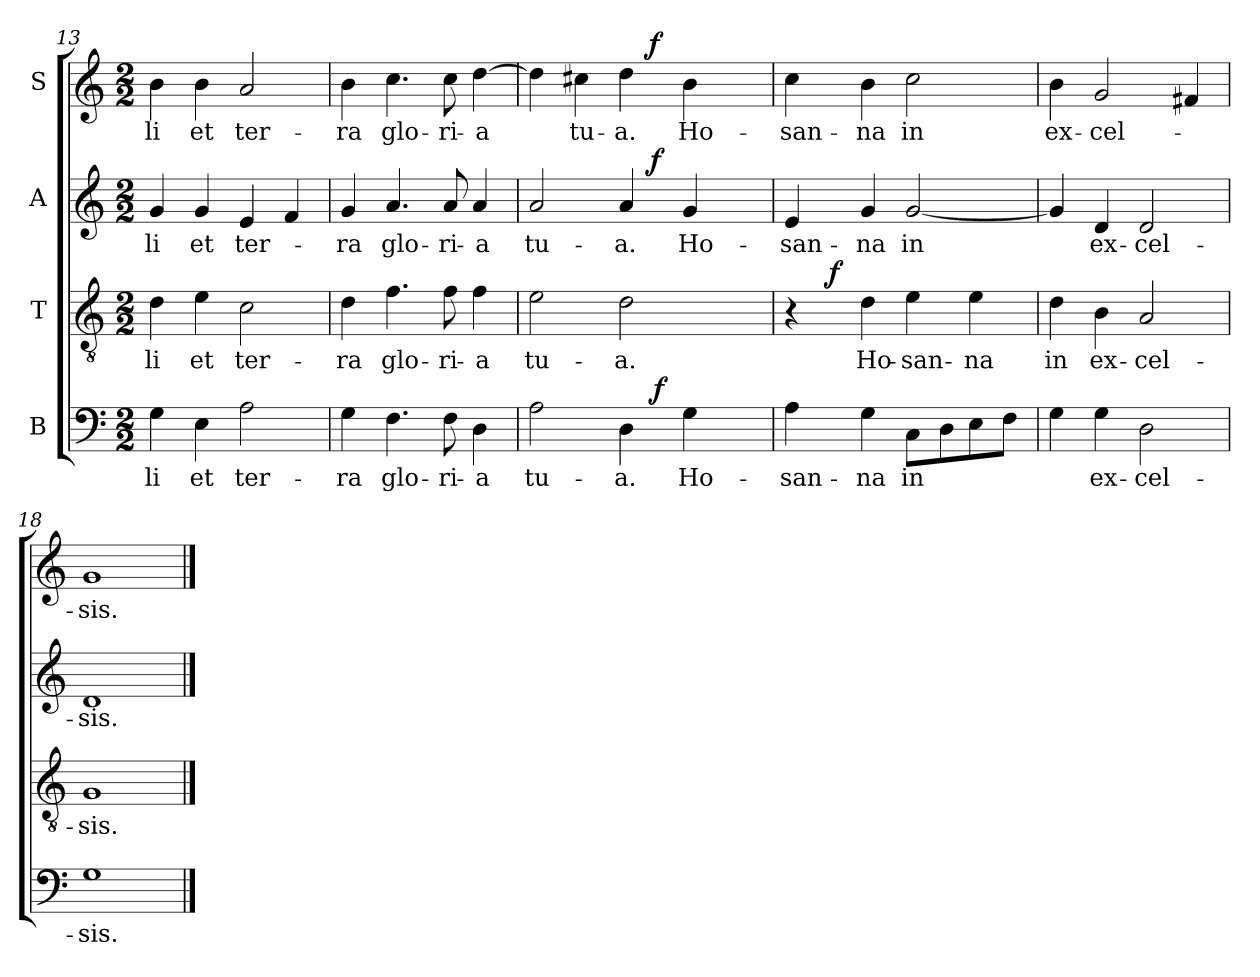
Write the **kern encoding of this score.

**kern	**text	**dynam	**kern	**text	**dynam	**kern	**text	**dynam	**kern	**text	**dynam
*part4	*part4	*part4	*part3	*part3	*part3	*part2	*part2	*part2	*part1	*part1	*part1
*staff4	*staff4	*staff4	*staff3	*staff3	*staff3	*staff2	*staff2	*staff2	*staff1	*staff1	*staff1
*I"B	*	*	*I"T	*	*	*I"A	*	*	*I"S	*	*
*clefF4	*	*	*clefGv2	*	*	*clefG2	*	*	*clefG2	*	*
*	*	*	*ITrd7c12	*	*	*	*	*	*	*	*
*k[]	*	*	*k[]	*	*	*k[]	*	*	*k[]	*	*
*C:	*	*	*C:	*	*	*C:	*	*	*C:	*	*
*M2/2	*	*	*M2/2	*	*	*M2/2	*	*	*M2/2	*	*
=13	=13	=13	=13	=13	=13	=13	=13	=13	=13	=13	=13
!	!LO:LY:b:color=#000000	!	!	!	!	!	!	!	!	!	!
!	!	!	!	!LO:LY:b:color=#000000	!	!	!	!	!	!	!
!	!	!	!	!	!	!	!LO:LY:b:color=#000000	!	!	!	!
!	!	!	!	!	!	!	!	!	!	!LO:LY:b:color=#000000	!
4Gi\	-li	.	4Di\	-li	.	4gi/	-li	.	4bi\	-li	.
!	!LO:LY:b:color=#000000	!	!	!	!	!	!	!	!	!	!
!	!	!	!	!LO:LY:b:color=#000000	!	!	!	!	!	!	!
!	!	!	!	!	!	!	!LO:LY:b:color=#000000	!	!	!	!
!	!	!	!	!	!	!	!	!	!	!LO:LY:b:color=#000000	!
4Ei\	et	.	4Ei\	et	.	4gi/	et	.	4bi\	et	.
!	!LO:LY:b:color=#000000	!	!	!	!	!	!	!	!	!	!
!	!	!	!	!LO:LY:b:color=#000000	!	!	!	!	!	!	!
!	!	!	!	!	!	!	!LO:LY:b:color=#000000	!	!	!	!
!	!	!	!	!	!	!	!	!	!	!LO:LY:b:color=#000000	!
2Ai\	ter-	.	2Ci\	ter-	.	4ei/	ter-	.	2ai/	ter-	.
.	.	.	.	.	.	4fi/	.	.	.	.	.
=14	=14	=14	=14	=14	=14	=14	=14	=14	=14	=14	=14
!	!LO:LY:b:color=#000000	!	!	!	!	!	!	!	!	!	!
!	!	!	!	!LO:LY:b:color=#000000	!	!	!	!	!	!	!
!	!	!	!	!	!	!	!LO:LY:b:color=#000000	!	!	!	!
!	!	!	!	!	!	!	!	!	!	!LO:LY:b:color=#000000	!
4Gi\	-ra	.	4Di\	-ra	.	4gi/	-ra	.	4bi\	-ra	.
!	!LO:LY:b:color=#000000	!	!	!	!	!	!	!	!	!	!
!	!	!	!	!LO:LY:b:color=#000000	!	!	!	!	!	!	!
!	!	!	!	!	!	!	!LO:LY:b:color=#000000	!	!	!	!
!	!	!	!	!	!	!	!	!	!	!LO:LY:b:color=#000000	!
4.Fi\	glo-	.	4.Fi\	glo-	.	4.ai/	glo-	.	4.cci\	glo-	.
!	!LO:LY:b:color=#000000	!	!	!	!	!	!	!	!	!	!
!	!	!	!	!LO:LY:b:color=#000000	!	!	!	!	!	!	!
!	!	!	!	!	!	!	!LO:LY:b:color=#000000	!	!	!	!
!	!	!	!	!	!	!	!	!	!	!LO:LY:b:color=#000000	!
8Fi\	-ri-	.	8Fi\	-ri-	.	8ai/	-ri-	.	8cci\	-ri-	.
!	!LO:LY:b:color=#000000	!	!	!	!	!	!	!	!	!	!
!	!	!	!	!LO:LY:b:color=#000000	!	!	!	!	!	!	!
!	!	!	!	!	!	!	!LO:LY:b:color=#000000	!	!	!	!
!	!	!	!	!	!	!	!	!	!	!LO:LY:b:color=#000000	!
4Di\	-a	.	4Fi\	-a	.	4ai/	-a	.	[4ddi\	-a	.
!!LO:PB:g=z
=15	=15	=15	=15	=15	=15	=15	=15	=15	=15	=15	=15
!	!LO:LY:b:color=#000000	!	!	!	!	!	!	!	!	!	!
!	!	!	!	!LO:LY:b:color=#000000	!	!	!	!	!	!	!
!	!	!	!	!	!	!	!LO:LY:b:color=#000000	!	!	!	!
*^	*	*	*	*	*	*^	*	*	*^	*	*
2Ai\	2ryy	tu-	.	2Ei\	tu-	.	2ai/	2ryy	tu-	.	4ddi\]	2ryy	.	.
!	!	!	!	!	!	!	!	!	!	!	!	!	!LO:LY:b:color=#000000	!
.	.	.	.	.	.	.	.	.	.	.	4cc#Xi\	.	tu-	.
!	!	!LO:LY:b:color=#000000	!	!	!	!	!	!	!	!	!	!	!	!
!	!	!	!	!	!LO:LY:b:color=#000000	!	!	!	!	!	!	!	!	!
!	!	!	!	!	!	!	!	!	!LO:LY:b:color=#000000	!	!	!	!	!
!	!	!	!	!	!	!	!	!	!	!	!	!	!LO:LY:b:color=#000000	!
4Di\	8ryy	-a.	.	2Di\	-a.	.	4ai/	8ryy	-a.	.	4ddi\	8ryy	-a.	.
.	256ryy	.	.	.	.	.	.	512ryy	.	.	.	1024ryy	.	.
.	.	.	.	.	.	.	.	.	.	.	.	4ryy	.	f
.	.	.	.	.	.	.	.	4ryy	.	f	.	.	.	.
.	1024ryy	.	.	.	.	.	.	.	.	.	.	.	.	.
.	4ryy	.	f	.	.	.	.	.	.	.	.	.	.	.
!	!	!LO:LY:b:color=#000000	!	!	!	!	!	!	!	!	!	!	!	!
!	!	!	!	!	!	!	!	!	!LO:LY:b:color=#000000	!	!	!	!	!
!	!	!	!	!	!	!	!	!	!	!	!	!	!LO:LY:b:color=#000000	!
4Gi\	.	Ho-	.	.	.	.	4gi/	.	Ho-	.	4bi\	.	Ho-	.
.	.	.	.	.	.	.	.	.	.	.	.	16ryy	.	.
.	.	.	.	.	.	.	.	16ryy	.	.	.	.	.	.
.	16ryy	.	.	.	.	.	.	.	.	.	.	.	.	.
.	.	.	.	.	.	.	.	.	.	.	.	32ryy	.	.
.	.	.	.	.	.	.	.	32ryy	.	.	.	.	.	.
.	32ryy	.	.	.	.	.	.	.	.	.	.	.	.	.
.	.	.	.	.	.	.	.	.	.	.	.	64ryy	.	.
.	.	.	.	.	.	.	.	64...ryy	.	.	.	.	.	.
.	64ryy	.	.	.	.	.	.	.	.	.	.	.	.	.
.	.	.	.	.	.	.	.	.	.	.	.	128...ryy	.	.
.	128ryy	.	.	.	.	.	.	.	.	.	.	.	.	.
.	512.ryy	.	.	.	.	.	.	.	.	.	.	.	.	.
*	*	*	*	*	*	*	*v	*v	*	*	*	*	*	*
*v	*v	*	*	*	*	*	*	*	*	*v	*v	*	*
=16	=16	=16	=16	=16	=16	=16	=16	=16	=16	=16	=16
*^	*	*	*	*	*	*^	*	*	*^	*	*
!	!	!LO:LY:b:color=#000000	!	!	!	!	!	!	!	!	!	!	!	!
*	*	*	*	*	*	*	*v	*v	*	*	*	*	*	*
*v	*v	*	*	*	*	*	*	*	*	*v	*v	*	*
*^	*	*	*	*	*	*^	*	*	*^	*	*
!	!	!	!	!	!	!	!	!	!LO:LY:b:color=#000000	!	!	!	!	!
*	*	*	*	*	*	*	*v	*v	*	*	*	*	*	*
*v	*v	*	*	*	*	*	*	*	*	*v	*v	*	*
*^	*	*	*	*	*	*^	*	*	*^	*	*
!	!	!	!	!	!	!	!	!	!	!	!	!	!LO:LY:b:color=#000000	!
*	*	*	*	*	*	*	*v	*v	*	*	*	*	*	*
*v	*v	*	*	*^	*	*	*	*	*	*v	*v	*	*
4Ai\	-san-	.	4r	16ryy	.	.	4ei/	-san-	.	4cci\	-san-	.
.	.	.	.	32ryy	.	.	.	.	.	.	.	.
.	.	.	.	64ryy	.	.	.	.	.	.	.	.
.	.	.	.	256.ryy	.	.	.	.	.	.	.	.
.	.	.	.	2ryy	.	f	.	.	.	.	.	.
!	!LO:LY:b:color=#000000	!	!	!	!	!	!	!	!	!	!	!
!	!	!	!	!	!LO:LY:b:color=#000000	!	!	!	!	!	!	!
!	!	!	!	!	!	!	!	!LO:LY:b:color=#000000	!	!	!	!
!	!	!	!	!	!	!	!	!	!	!	!LO:LY:b:color=#000000	!
4Gi\	-na	.	4Di\	.	Ho-	.	4gi/	-na	.	4bi\	-na	.
!	!LO:LY:b:color=#000000	!	!	!	!	!	!	!	!	!	!	!
!	!	!	!	!	!LO:LY:b:color=#000000	!	!	!	!	!	!	!
!	!	!	!	!	!	!	!	!LO:LY:b:color=#000000	!	!	!	!
!	!	!	!	!	!	!	!	!	!	!	!LO:LY:b:color=#000000	!
8Ci\L	in	.	4Ei\	.	-san-	.	[2gi/	in	.	2cci\	in	.
.	.	.	.	4ryy	.	.	.	.	.	.	.	.
8Di\	.	.	.	.	.	.	.	.	.	.	.	.
!	!	!	!	!	!LO:LY:b:color=#000000	!	!	!	!	!	!	!
8Ei\	.	.	4Ei\	.	-na	.	.	.	.	.	.	.
.	.	.	.	8ryy	.	.	.	.	.	.	.	.
8Fi\J	.	.	.	.	.	.	.	.	.	.	.	.
.	.	.	.	128ryy	.	.	.	.	.	.	.	.
.	.	.	.	512ryy	.	.	.	.	.	.	.	.
*	*	*	*v	*v	*	*	*	*	*	*	*	*
=17	=17	=17	=17	=17	=17	=17	=17	=17	=17	=17	=17
*	*	*	*^	*	*	*	*	*	*	*	*
!	!	!	!	!	!LO:LY:b:color=#000000	!	!	!	!	!	!	!
*	*	*	*v	*v	*	*	*	*	*	*	*	*
*	*	*	*^	*	*	*	*	*	*	*	*
!	!	!	!	!	!	!	!	!	!	!	!LO:LY:b:color=#000000	!
*	*	*	*v	*v	*	*	*	*	*	*	*	*
4Gi\	.	.	4Di\	in	.	4gi/]	.	.	4bi\	ex-	.
!	!LO:LY:b:color=#000000	!	!	!	!	!	!	!	!	!	!
!	!	!	!	!LO:LY:b:color=#000000	!	!	!	!	!	!	!
!	!	!	!	!	!	!	!LO:LY:b:color=#000000	!	!	!	!
!	!	!	!	!	!	!	!	!	!	!LO:LY:b:color=#000000	!
4Gi\	ex-	.	4BBi\	ex-	.	4di/	ex-	.	2gi/	-cel-	.
!	!LO:LY:b:color=#000000	!	!	!	!	!	!	!	!	!	!
!	!	!	!	!LO:LY:b:color=#000000	!	!	!	!	!	!	!
!	!	!	!	!	!	!	!LO:LY:b:color=#000000	!	!	!	!
2Di\	-cel-	.	2AAi/	-cel-	.	2di/	-cel-	.	.	.	.
.	.	.	.	.	.	.	.	.	4f#Xi/	.	.
=18	=18	=18	=18	=18	=18	=18	=18	=18	=18	=18	=18
!	!LO:LY:b:color=#000000	!	!	!	!	!	!	!	!	!	!
!	!	!	!	!LO:LY:b:color=#000000	!	!	!	!	!	!	!
!	!	!	!	!	!	!	!LO:LY:b:color=#000000	!	!	!	!
!	!	!	!	!	!	!	!	!	!	!LO:LY:b:color=#000000	!
1Gi	-sis.	.	1GGi	-sis.	.	1di	-sis.	.	1gi	-sis.	.
==	==	==	==	==	==	==	==	==	==	==	==
*-	*-	*-	*-	*-	*-	*-	*-	*-	*-	*-	*-
